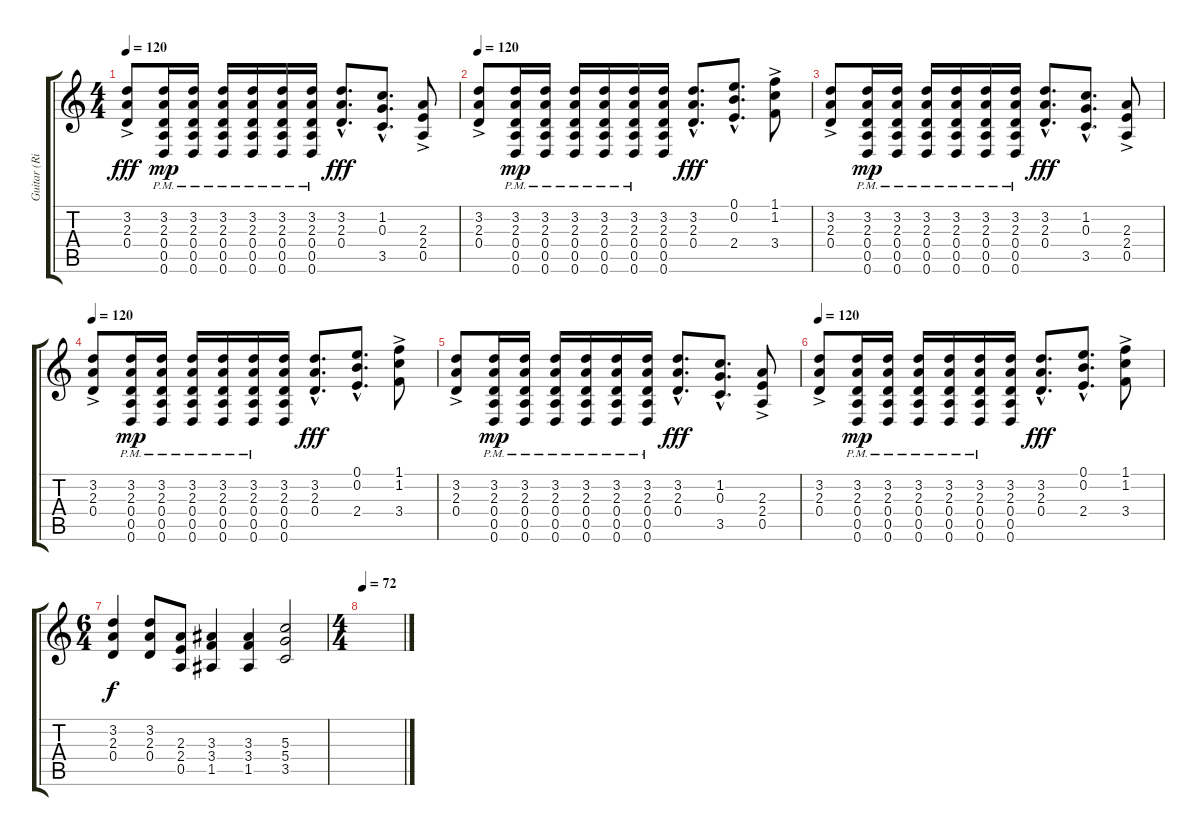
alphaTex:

\track ("Guitar (Right)" "Guitar (Ri") {instrument overdrivenguitar}
\staff {score tabs}
\tuning (E4 B3 G3 D3 A2 D2) {hide}
\ts (4 4)
\tempo 120
\clef g2
\ks c
(3.2{ac} 2.3{ac} 0.4{ac}).8{dy fff} (3.2{pm} 2.3{pm} 0.4{pm} 0.5{pm} 0.6{pm}).16{dy mp} (3.2{pm} 2.3{pm} 0.4{pm} 0.5{pm} 0.6{pm}).16 (3.2{pm} 2.3{pm} 0.4{pm} 0.5{pm} 0.6{pm}).16 (3.2{pm} 2.3{pm} 0.4{pm} 0.5{pm} 0.6{pm}).16 (3.2{pm} 2.3{pm} 0.4{pm} 0.5{pm} 0.6{pm}).16 (3.2{pm} 2.3{pm} 0.4{pm} 0.5{pm} 0.6{pm}).16 (3.2{hac} 2.3{hac} 0.4{hac}).8{d dy fff} (1.2{hac} 0.3{hac} 3.5{hac}).8{d} (2.3{ac} 2.4{ac} 0.5{ac}).8 |
\tempo 120
(3.2{ac} 2.3{ac} 0.4{ac}).8 (3.2{pm} 2.3{pm} 0.4{pm} 0.5{pm} 0.6{pm}).16{dy mp} (3.2{pm} 2.3{pm} 0.4{pm} 0.5{pm} 0.6{pm}).16 (3.2{pm} 2.3{pm} 0.4{pm} 0.5{pm} 0.6{pm}).16 (3.2{pm} 2.3{pm} 0.4{pm} 0.5{pm} 0.6{pm}).16 (3.2{pm} 2.3{pm} 0.4{pm} 0.5{pm} 0.6{pm}).16 (3.2 2.3 0.4 0.5 0.6).16 (3.2{hac} 2.3{hac} 0.4{hac}).8{d dy fff} (0.1{hac} 0.2{hac} 2.4{hac}).8{d} (1.1{ac} 1.2 3.4).8 |
(3.2{ac} 2.3{ac} 0.4{ac}).8 (3.2{pm} 2.3{pm} 0.4{pm} 0.5{pm} 0.6{pm}).16{dy mp} (3.2{pm} 2.3{pm} 0.4{pm} 0.5{pm} 0.6{pm}).16 (3.2{pm} 2.3{pm} 0.4{pm} 0.5{pm} 0.6{pm}).16 (3.2{pm} 2.3{pm} 0.4{pm} 0.5{pm} 0.6{pm}).16 (3.2{pm} 2.3{pm} 0.4{pm} 0.5{pm} 0.6{pm}).16 (3.2{pm} 2.3{pm} 0.4{pm} 0.5{pm} 0.6{pm}).16 (3.2{hac} 2.3{hac} 0.4{hac}).8{d dy fff} (1.2{hac} 0.3{hac} 3.5{hac}).8{d} (2.3{ac} 2.4{ac} 0.5{ac}).8 |
\tempo 72
\tempo 120
(3.2{ac} 2.3{ac} 0.4{ac}).8 (3.2{pm} 2.3{pm} 0.4{pm} 0.5{pm} 0.6{pm}).16{dy mp} (3.2{pm} 2.3{pm} 0.4{pm} 0.5{pm} 0.6{pm}).16 (3.2{pm} 2.3{pm} 0.4{pm} 0.5{pm} 0.6{pm}).16 (3.2{pm} 2.3{pm} 0.4{pm} 0.5{pm} 0.6{pm}).16 (3.2{pm} 2.3{pm} 0.4{pm} 0.5{pm} 0.6{pm}).16 (3.2 2.3 0.4 0.5 0.6).16 (3.2{hac} 2.3{hac} 0.4{hac}).8{d dy fff} (0.1{hac} 0.2{hac} 2.4{hac}).8{d} (1.1{ac} 1.2 3.4).8 |
(3.2{ac} 2.3{ac} 0.4{ac}).8 (3.2{pm} 2.3{pm} 0.4{pm} 0.5{pm} 0.6{pm}).16{dy mp} (3.2{pm} 2.3{pm} 0.4{pm} 0.5{pm} 0.6{pm}).16 (3.2{pm} 2.3{pm} 0.4{pm} 0.5{pm} 0.6{pm}).16 (3.2{pm} 2.3{pm} 0.4{pm} 0.5{pm} 0.6{pm}).16 (3.2{pm} 2.3{pm} 0.4{pm} 0.5{pm} 0.6{pm}).16 (3.2{pm} 2.3{pm} 0.4{pm} 0.5{pm} 0.6{pm}).16 (3.2{hac} 2.3{hac} 0.4{hac}).8{d dy fff} (1.2{hac} 0.3{hac} 3.5{hac}).8{d} (2.3{ac} 2.4{ac} 0.5{ac}).8 |
\tempo 120
(3.2{ac} 2.3{ac} 0.4{ac}).8 (3.2{pm} 2.3{pm} 0.4{pm} 0.5{pm} 0.6{pm}).16{dy mp} (3.2{pm} 2.3{pm} 0.4{pm} 0.5{pm} 0.6{pm}).16 (3.2{pm} 2.3{pm} 0.4{pm} 0.5{pm} 0.6{pm}).16 (3.2{pm} 2.3{pm} 0.4{pm} 0.5{pm} 0.6{pm}).16 (3.2{pm} 2.3{pm} 0.4{pm} 0.5{pm} 0.6{pm}).16 (3.2 2.3 0.4 0.5 0.6).16 (3.2{hac} 2.3{hac} 0.4{hac}).8{d dy fff} (0.1{hac} 0.2{hac} 2.4{hac}).8{d} (1.1{ac} 1.2 3.4).8 |
\ts (6 4)
(3.2 2.3 0.4).4{dy f} (3.2 2.3 0.4).8 (2.3 2.4 0.5).8 (3.3 3.4 1.5).4 (3.3 3.4 1.5).4 (5.3 5.4 3.5).2 |
\ts (4 4)
\tempo 72
